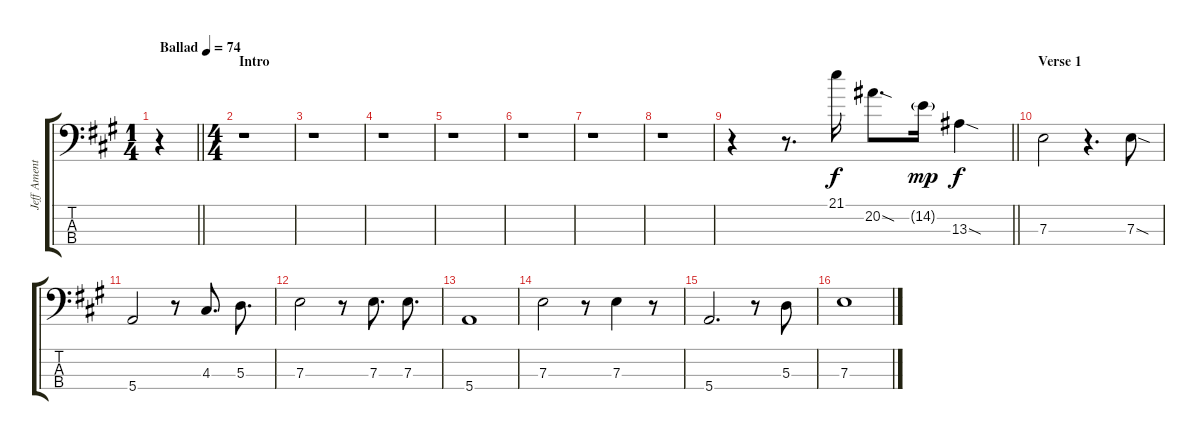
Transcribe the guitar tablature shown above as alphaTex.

\track ("Jeff Ament" "Jeff Ament") {instrument electricbassfinger}
\staff {score tabs}
\tuning (G2 D2 A1 E1) {hide}
\ts (1 4)
\tempo (74 "Ballad")
\clef f4
\barLineRight lightlight
\ks a
r.4{dy f instrument electricbassfinger} |
\ts (4 4)
\section ("" "Intro")
r.1 |
r.1 |
r.1 |
r.1 |
r.1 |
r.1 |
r.1 |
\barLineRight lightlight
r.4 r.8{d} 21.1.16 20.2{sod}.8{d} 14.2{g}.16{dy mp} 13.3{sod}.4{dy f} |
\section ("" "Verse 1")
7.3.2 r.4{d} 7.3{sod}.8 |
5.4.2 r.8 4.3.8{d} 5.3.8{d} |
7.3.2 r.8 7.3.8{d} 7.3.8{d} |
5.4.1 |
7.3.2 r.8 7.3.4 r.8 |
5.4.2{d} r.8 5.3.8 |
7.3.1
